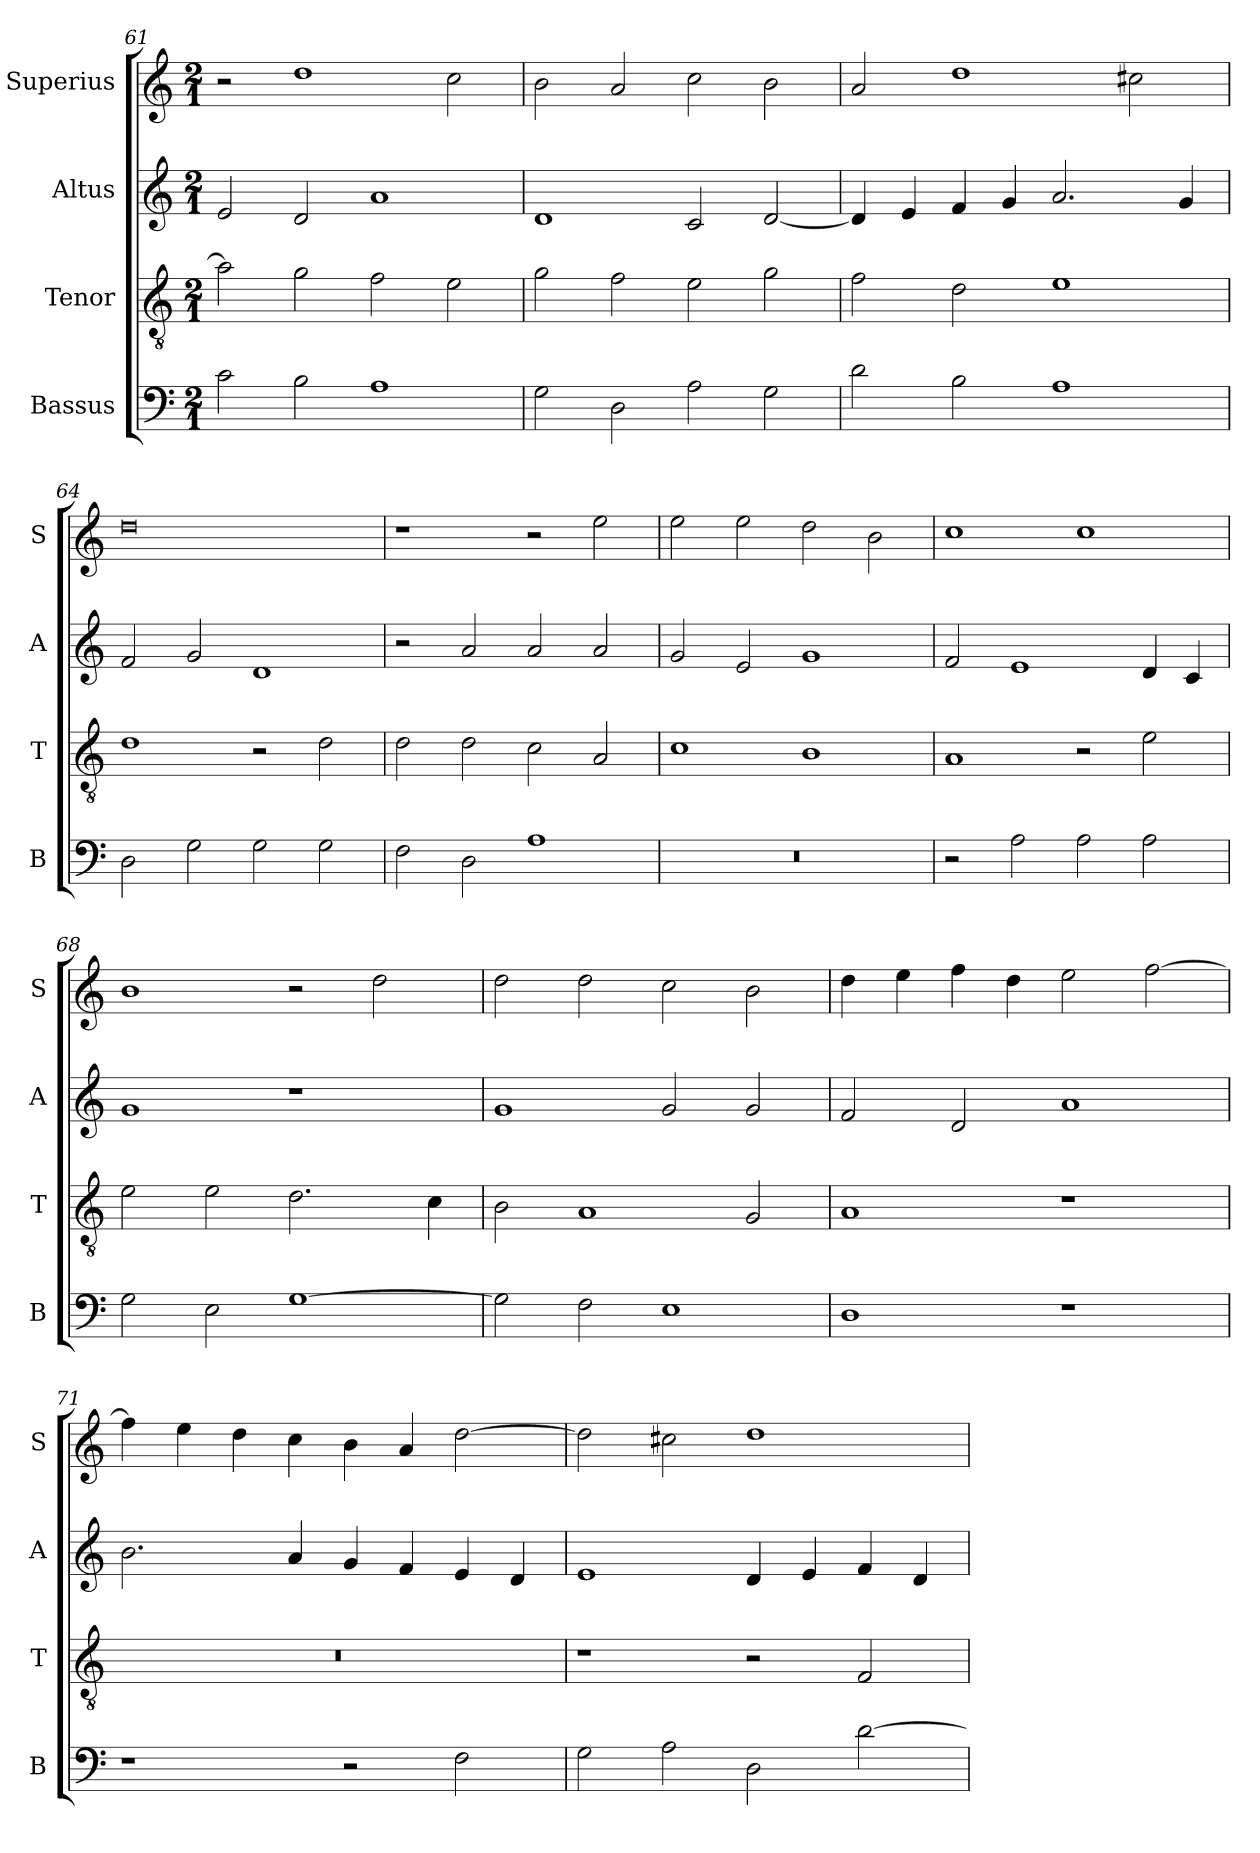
**kern	**kern	**kern	**kern
*part4	*part3	*part2	*part1
*staff4	*staff3	*staff2	*staff1
*I"Bassus	*I"Tenor	*I"Altus	*I"Superius
*I'B	*I'T	*I'A	*I'S
*clefF4	*clefGv2	*clefG2	*clefG2
*k[]	*k[]	*k[]	*k[]
*C:	*C:	*C:	*C:
*M2/1	*M2/1	*M2/1	*M2/1
=61	=61	=61	=61
2c	2a]	2e	2r
2B	2g	2d	1dd
1A	2f	1a	.
.	2e	.	2cc
=62	=62	=62	=62
2G	2g	1d	2b
2D	2f	.	2a
2A	2e	2c	2cc
2G	2g	[2d	2b
=63	=63	=63	=63
2d	2f	4d]	2a
.	.	4e	.
2B	2d	4f	1dd
.	.	4g	.
1A	1e	2.a	.
.	.	.	2cc#X
.	.	4g	.
=64	=64	=64	=64
2D	1d	2f	0dd
2G	.	2g	.
2G	2r	1d	.
2G	2d	.	.
=65	=65	=65	=65
2F	2d	2r	1r
2D	2d	2a	.
1A	2c	2a	2r
.	2A	2a	2ee
=66	=66	=66	=66
0r	1c	2g	2ee
.	.	2e	2ee
.	1B	1g	2dd
.	.	.	2b
=67	=67	=67	=67
2r	1A	2f	1cc
2A	.	1e	.
2A	2r	.	1cc
2A	2e	4d	.
.	.	4c	.
=68	=68	=68	=68
2G	2e	1g	1b
2E	2e	.	.
[1G	2.d	1r	2r
.	.	.	2dd
.	4c	.	.
=69	=69	=69	=69
2G]	2B	1g	2dd
2F	1A	.	2dd
1E	.	2g	2cc
.	2G	2g	2b
=70	=70	=70	=70
1D	1A	2f	4dd
.	.	.	4ee
.	.	2d	4ff
.	.	.	4dd
1r	1r	1a	2ee
.	.	.	[2ff
=71	=71	=71	=71
1r	0r	2.b	4ff]
.	.	.	4ee
.	.	.	4dd
.	.	4a	4cc
2r	.	4g	4b
.	.	4f	4a
2F	.	4e	[2dd
.	.	4d	.
=72	=72	=72	=72
2G	1r	1e	2dd]
2A	.	.	2cc#X
2D	2r	4d	1dd
.	.	4e	.
[2d	2F	4f	.
.	.	4d	.
=	=	=	=
*-	*-	*-	*-
